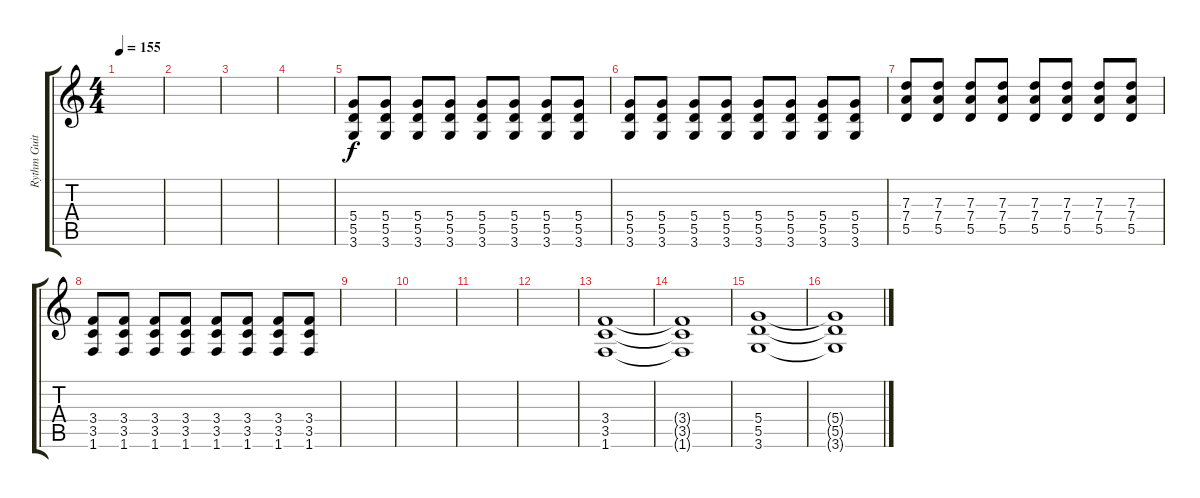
\track ("Rythm Guitar" "Rythm Guit") {instrument distortionguitar}
\staff {score tabs}
\tuning (E4 B3 G3 D3 A2 E2) {hide}
\ts (4 4)
\tempo 155
\clef g2
\ks c
|
|
|
|
(5.4 5.5 3.6).8 (5.4 5.5 3.6).8 (5.4 5.5 3.6).8 (5.4 5.5 3.6).8 (5.4 5.5 3.6).8 (5.4 5.5 3.6).8 (5.4 5.5 3.6).8 (5.4 5.5 3.6).8 |
(5.4 5.5 3.6).8 (5.4 5.5 3.6).8 (5.4 5.5 3.6).8 (5.4 5.5 3.6).8 (5.4 5.5 3.6).8 (5.4 5.5 3.6).8 (5.4 5.5 3.6).8 (5.4 5.5 3.6).8 |
(7.3 7.4 5.5).8 (7.3 7.4 5.5).8 (7.3 7.4 5.5).8 (7.3 7.4 5.5).8 (7.3 7.4 5.5).8 (7.3 7.4 5.5).8 (7.3 7.4 5.5).8 (7.3 7.4 5.5).8 |
(3.4 3.5 1.6).8 (3.4 3.5 1.6).8 (3.4 3.5 1.6).8 (3.4 3.5 1.6).8 (3.4 3.5 1.6).8 (3.4 3.5 1.6).8 (3.4 3.5 1.6).8 (3.4 3.5 1.6).8 |
|
|
|
|
(3.4 3.5 1.6).1 |
(3.4{t} 3.5{t} 1.6{t}).1 |
(5.4 5.5 3.6).1 |
(5.4{t} 5.5{t} 3.6{t}).1
